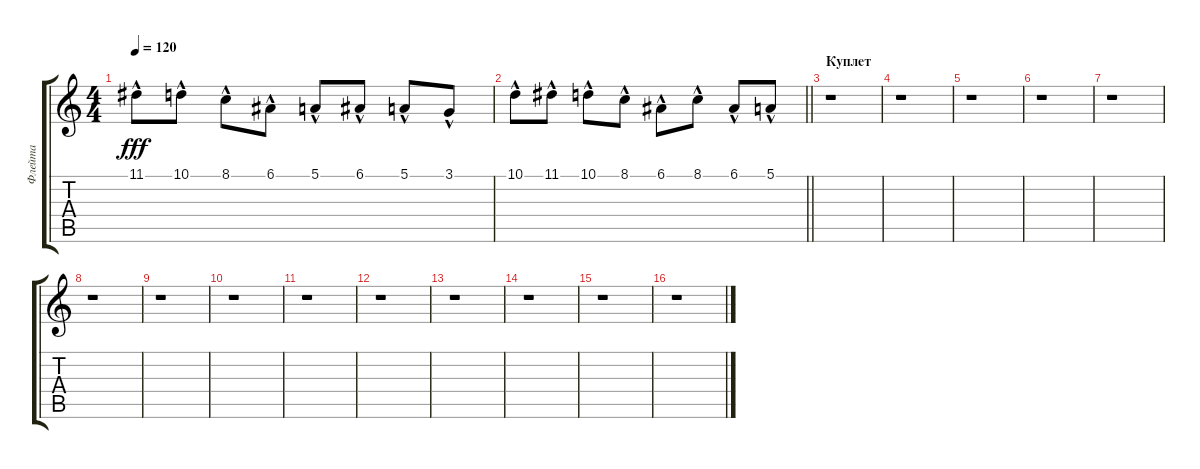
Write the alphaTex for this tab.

\track ("Флейта" "Флейта") {instrument flute}
\staff {score tabs}
\tuning (E4 B3 G3 D3 A2 E2) {hide}
\ts (4 4)
\tempo 120
\clef g2
\ks c
11.1{hac}.8{dy fff} 10.1{hac}.8 8.1{hac}.8 6.1{hac}.8 5.1{hac}.8 6.1{hac}.8 5.1{hac}.8 3.1{hac}.8 |
\barLineRight lightlight
10.1{hac}.8 11.1{hac}.8 10.1{hac}.8 8.1{hac}.8 6.1{hac}.8 8.1{hac}.8 6.1{hac}.8 5.1{hac}.8 |
\section ("" "Куплет ")
r.1 |
r.1 |
r.1 |
r.1 |
r.1 |
r.1 |
r.1 |
r.1 |
r.1 |
r.1 |
r.1 |
r.1 |
r.1 |
r.1
